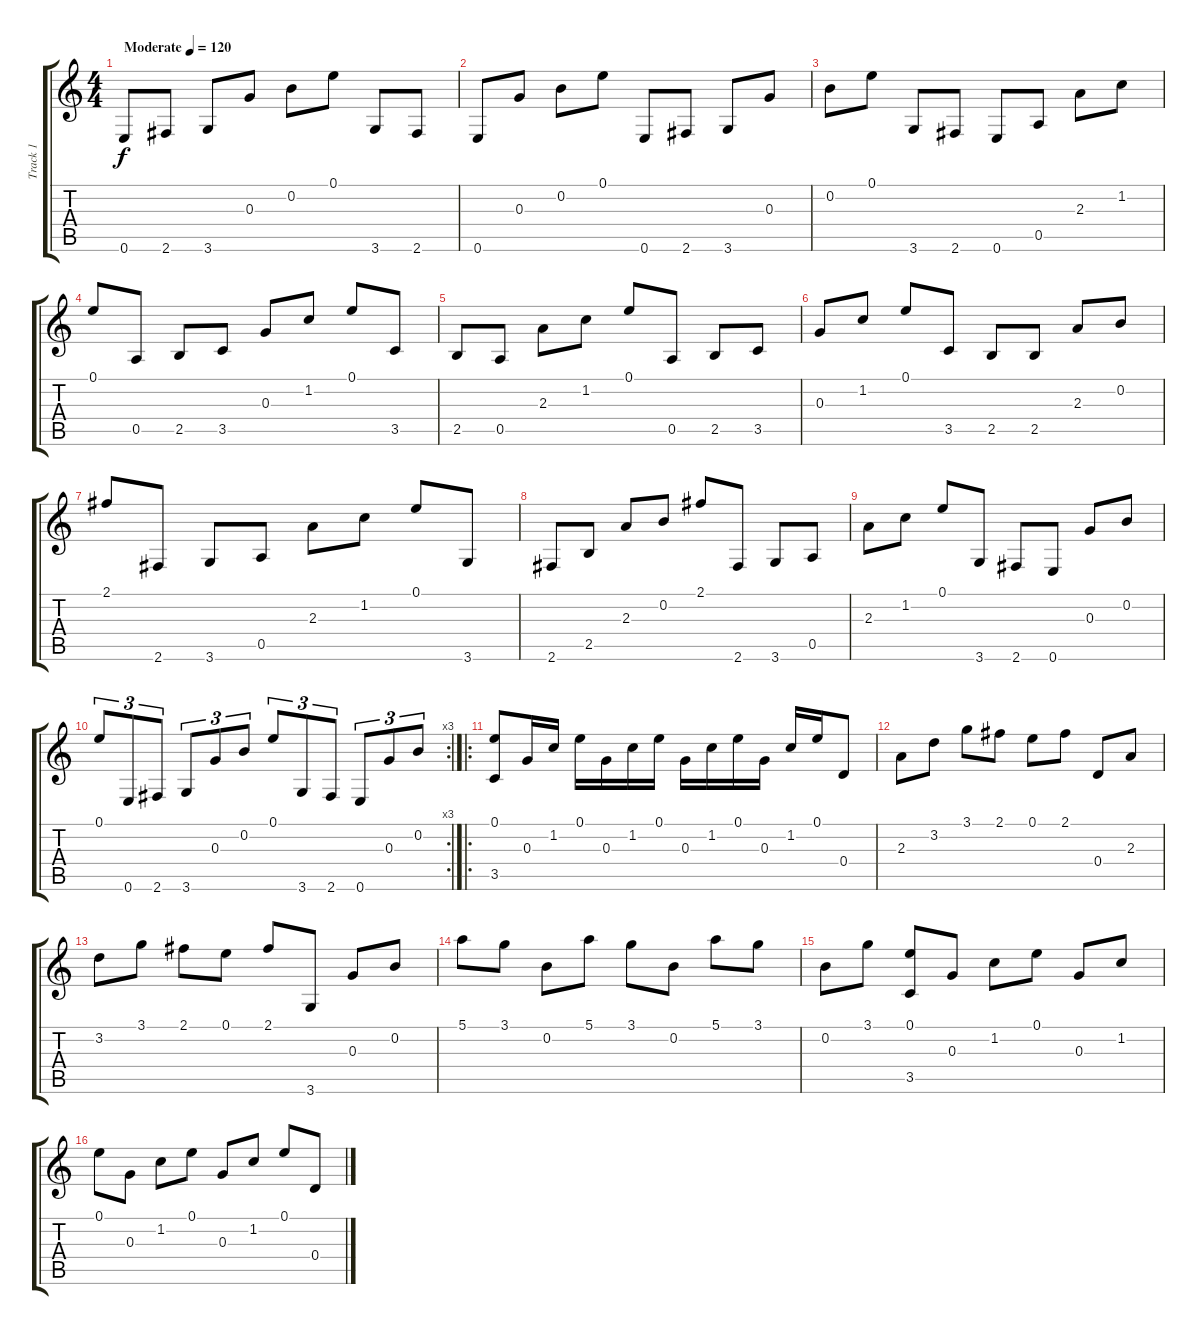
\track ("Track 1" "Track 1") {instrument acousticguitarsteel}
\staff {score tabs}
\tuning (E4 B3 G3 D3 A2 E2) {hide}
\ts (4 4)
\tempo (120 "Moderate")
\clef g2
\ks c
0.6.8{dy f instrument acousticguitarsteel} 2.6.8 3.6.8 0.3.8 0.2.8 0.1.8 3.6.8 2.6.8 |
0.6.8 0.3.8 0.2.8 0.1.8 0.6.8 2.6.8 3.6.8 0.3.8 |
0.2.8 0.1.8 3.6.8 2.6.8 0.6.8 0.5.8 2.3.8 1.2.8 |
0.1.8 0.5.8 2.5.8 3.5.8 0.3.8 1.2.8 0.1.8 3.5.8 |
2.5.8 0.5.8 2.3.8 1.2.8 0.1.8 0.5.8 2.5.8 3.5.8 |
0.3.8 1.2.8 0.1.8 3.5.8 2.5.8 2.5.8 2.3.8 0.2.8 |
2.1.8 2.6.8 3.6.8 0.5.8 2.3.8 1.2.8 0.1.8 3.6.8 |
2.6.8 2.5.8 2.3.8 0.2.8 2.1.8 2.6.8 3.6.8 0.5.8 |
2.3.8 1.2.8 0.1.8 3.6.8 2.6.8 0.6.8 0.3.8 0.2.8 |
\rc 3
0.1.8{tu (3 2)} 0.6.8{tu (3 2)} 2.6.8{tu (3 2)} 3.6.8{tu (3 2)} 0.3.8{tu (3 2)} 0.2.8{tu (3 2)} 0.1.8{tu (3 2)} 3.6.8{tu (3 2)} 2.6.8{tu (3 2)} 0.6.8{tu (3 2)} 0.3.8{tu (3 2)} 0.2.8{tu (3 2)} |
\ro
(0.1 3.5).8 0.3.16 1.2.16 0.1.16 0.3.16 1.2.16 0.1.16 0.3.16 1.2.16 0.1.16 0.3.16 1.2.16 0.1.16 0.4.8 |
2.3.8 3.2.8 3.1.8 2.1.8 0.1.8 2.1.8 0.4.8 2.3.8 |
3.2.8 3.1.8 2.1.8 0.1.8 2.1.8 3.6.8 0.3.8 0.2.8 |
5.1.8 3.1.8 0.2.8 5.1.8 3.1.8 0.2.8 5.1.8 3.1.8 |
0.2.8 3.1.8 (0.1 3.5).8 0.3.8 1.2.8 0.1.8 0.3.8 1.2.8 |
0.1.8 0.3.8 1.2.8 0.1.8 0.3.8 1.2.8 0.1.8 0.4.8
